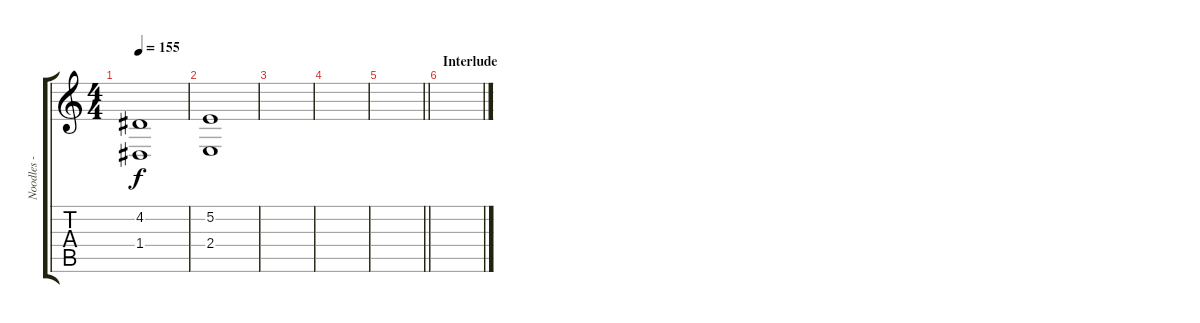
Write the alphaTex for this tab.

\track ("Noodles - Back Vocals" "Noodles - ") {instrument englishhorn}
\staff {score tabs}
\tuning (E4 B3 G3 D3 A2 E2) {hide}
\ts (4 4)
\tempo 155
\clef g2
\ks c
(4.2 1.4).1{dy f} |
(5.2 2.4).1 |
|
|
\barLineRight lightlight
|
\section ("" "Interlude")
